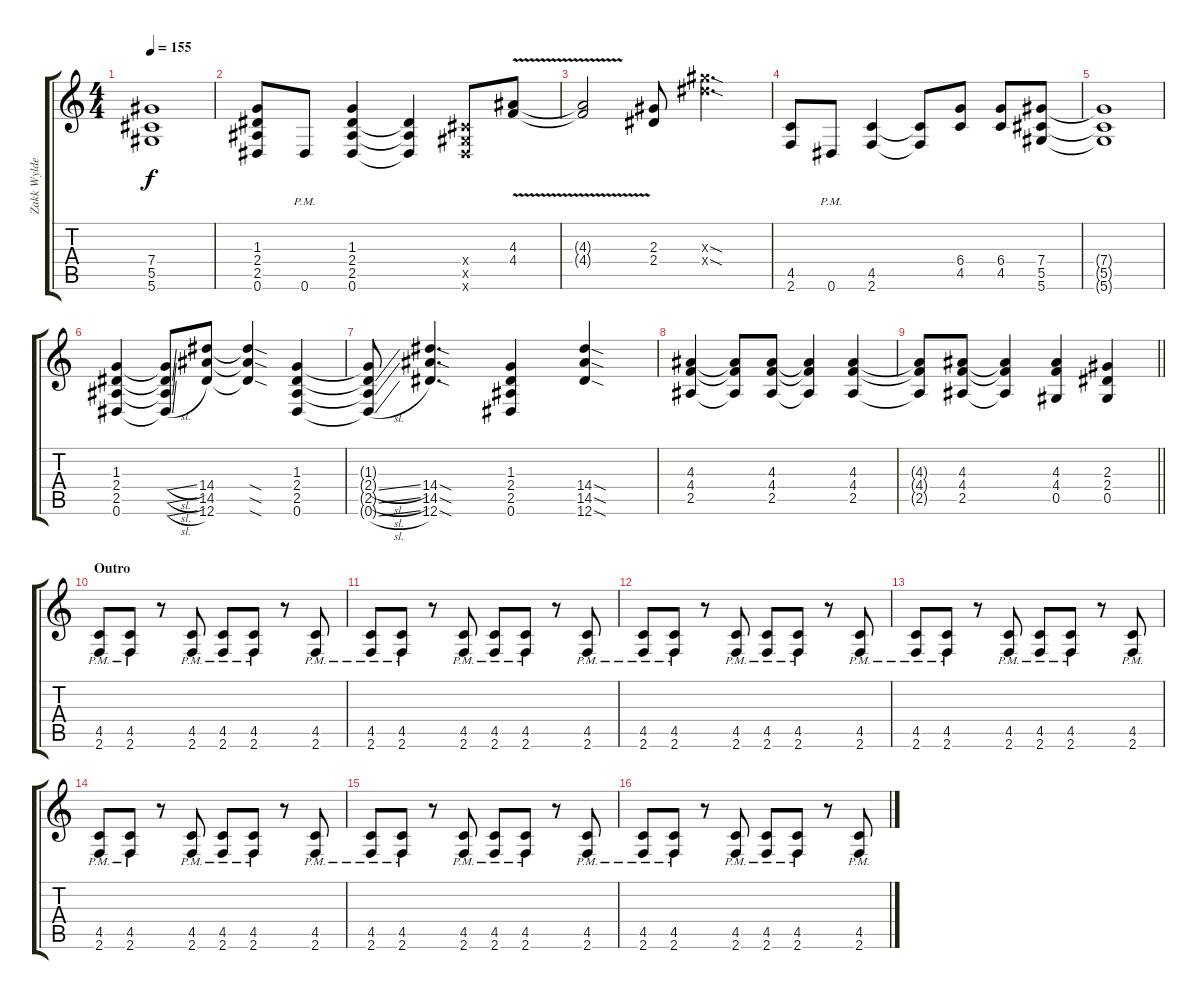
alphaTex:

\track ("Zakk Wylde - Rhytm Guitar II" "Zakk Wylde") {instrument overdrivenguitar}
\staff {score tabs}
\tuning (Eb4 Bb3 Gb3 Db3 Ab2 Eb2) {hide}
\ts (4 4)
\tempo 155
\clef g2
\ks c
(7.4{t} 5.5{t} 5.6{t}).1{dy f} |
(1.3 2.4 2.5 0.6).8 0.6{pm}.8 (1.3 2.4 2.5 0.6).4 (2.4{t} 2.5{t} 0.6{t}).4 (0.4{x} 0.5{x} 0.6{x}).8 (4.3{v} 4.4{v}).8 |
(4.3{t} 4.4{t}).2 (2.3 2.4).8 (14.3{sod x} 14.4{sod x}).4{d} |
(4.5 2.6).8 0.6{pm}.8 (4.5 2.6).4 (4.5{t} 2.6{t}).8 (6.4 4.5).8 (6.4 4.5).8 (7.4 5.5 5.6).8 |
(7.4{t} 5.5{t} 5.6{t}).1 |
(1.3 2.4 2.5 0.6).4 (1.3{t} 2.4{sl t} 2.5{sl t} 0.6{sl t}).8 (14.4 14.5 12.6).8 (14.4{sod t} 14.5{sod t} 12.6{sod t}).4 (1.3 2.4 2.5 0.6).4 |
(1.3{t} 2.4{sl t} 2.5{sl t} 0.6{sl t}).8 (14.4{sod} 14.5{sod} 12.6{sod}).4{d} (1.3 2.4 2.5 0.6).4 (14.4{sod} 14.5{sod} 12.6{sod}).4 |
(4.3 4.4 2.5).4 (4.3{t} 4.4{t} 2.5{t}).8 (4.3 4.4 2.5).8 (4.3{t} 4.4{t} 2.5{t}).4 (4.3 4.4 2.5).4 |
\barLineRight lightlight
(4.3{t} 4.4{t} 2.5{t}).8 (4.3 4.4 2.5).8 (4.3{t} 4.4{t} 2.5{t}).4 (4.3 4.4 0.5).4 (2.3 2.4 0.5).4 |
\section ("" "Outro")
(4.5{pm} 2.6{pm}).8 (4.5{pm} 2.6{pm}).8 r.8 (4.5{pm} 2.6{pm}).8 (4.5{pm} 2.6{pm}).8 (4.5{pm} 2.6{pm}).8 r.8 (4.5{pm} 2.6{pm}).8 |
(4.5{pm} 2.6{pm}).8 (4.5{pm} 2.6{pm}).8 r.8 (4.5{pm} 2.6{pm}).8 (4.5{pm} 2.6{pm}).8 (4.5{pm} 2.6{pm}).8 r.8 (4.5{pm} 2.6{pm}).8 |
(4.5{pm} 2.6{pm}).8 (4.5{pm} 2.6{pm}).8 r.8 (4.5{pm} 2.6{pm}).8 (4.5{pm} 2.6{pm}).8 (4.5{pm} 2.6{pm}).8 r.8 (4.5{pm} 2.6{pm}).8 |
(4.5{pm} 2.6{pm}).8 (4.5{pm} 2.6{pm}).8 r.8 (4.5{pm} 2.6{pm}).8 (4.5{pm} 2.6{pm}).8 (4.5{pm} 2.6{pm}).8 r.8 (4.5{pm} 2.6{pm}).8 |
(4.5{pm} 2.6{pm}).8 (4.5{pm} 2.6{pm}).8 r.8 (4.5{pm} 2.6{pm}).8 (4.5{pm} 2.6{pm}).8 (4.5{pm} 2.6{pm}).8 r.8 (4.5{pm} 2.6{pm}).8 |
(4.5{pm} 2.6{pm}).8 (4.5{pm} 2.6{pm}).8 r.8 (4.5{pm} 2.6{pm}).8 (4.5{pm} 2.6{pm}).8 (4.5{pm} 2.6{pm}).8 r.8 (4.5{pm} 2.6{pm}).8 |
(4.5{pm} 2.6{pm}).8 (4.5{pm} 2.6{pm}).8 r.8 (4.5{pm} 2.6{pm}).8 (4.5{pm} 2.6{pm}).8 (4.5{pm} 2.6{pm}).8 r.8 (4.5{pm} 2.6{pm}).8
